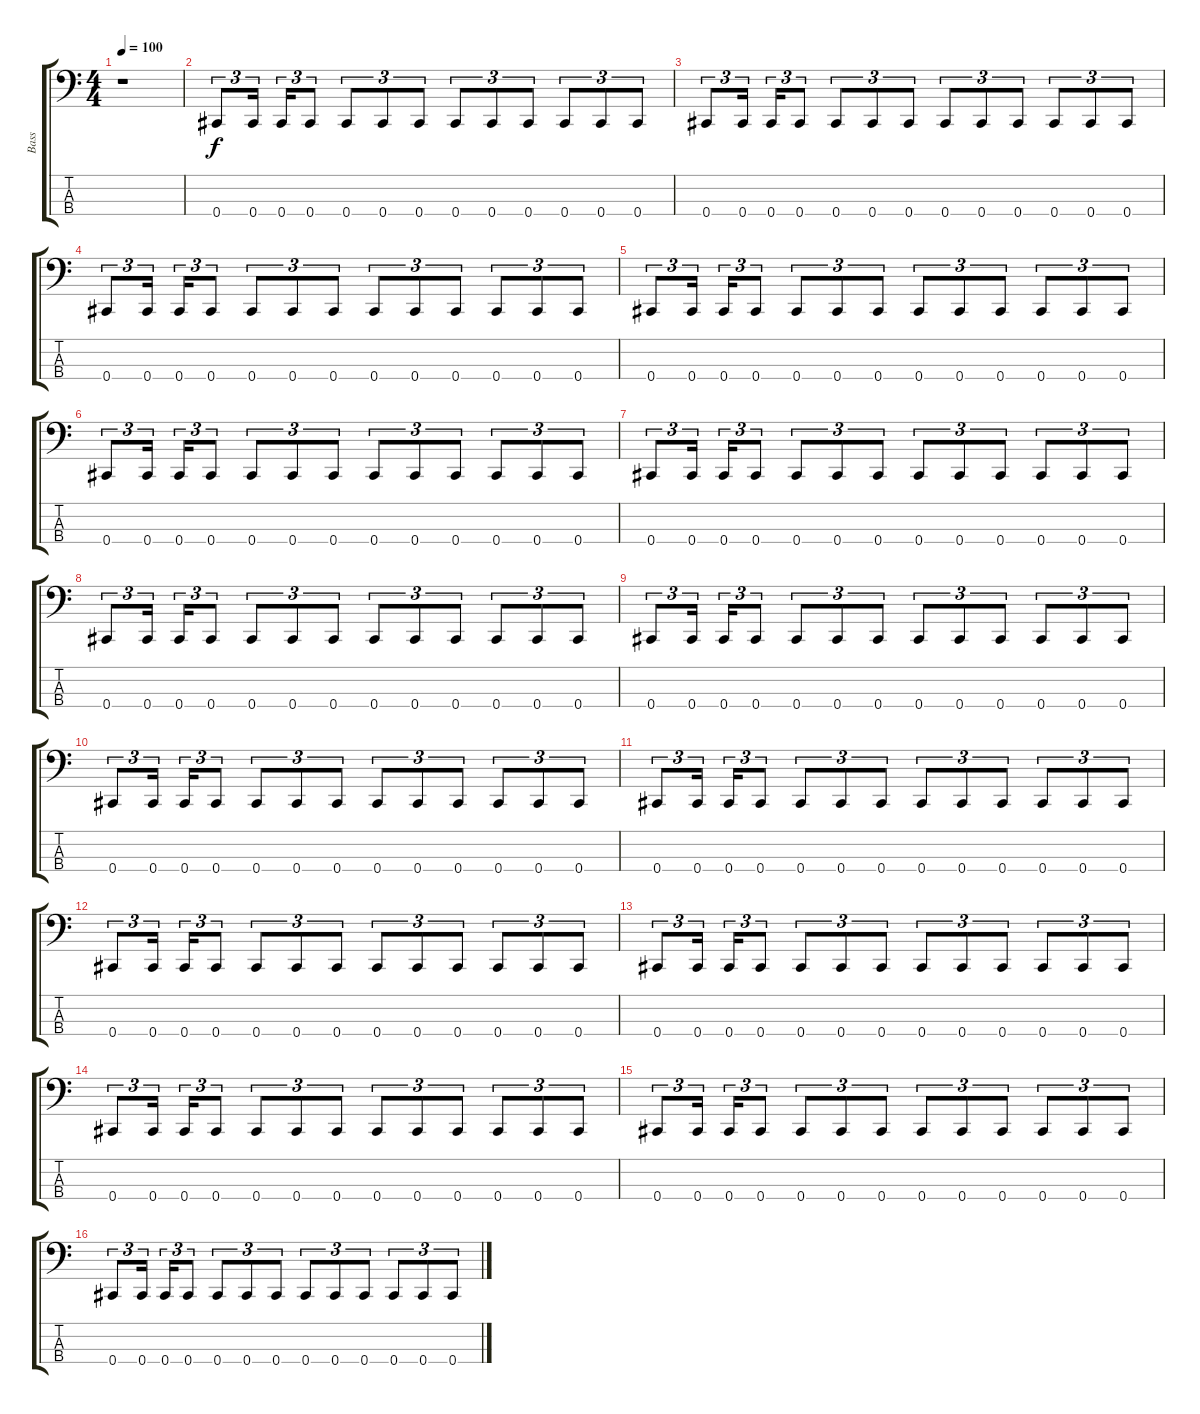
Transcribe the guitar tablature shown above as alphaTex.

\track ("Bass" "Bass") {instrument electricbasspick}
\staff {score tabs}
\tuning (E2 B1 Gb1 Db1) {hide}
\ts (4 4)
\tempo 100
\clef f4
\ks c
r.1{dy f} |
0.4.8{tu (3 2)} 0.4.16{tu (3 2)} 0.4.16{tu (3 2)} 0.4.8{tu (3 2)} 0.4.8{tu (3 2)} 0.4.8{tu (3 2)} 0.4.8{tu (3 2)} 0.4.8{tu (3 2)} 0.4.8{tu (3 2)} 0.4.8{tu (3 2)} 0.4.8{tu (3 2)} 0.4.8{tu (3 2)} 0.4.8{tu (3 2)} |
0.4.8{tu (3 2)} 0.4.16{tu (3 2)} 0.4.16{tu (3 2)} 0.4.8{tu (3 2)} 0.4.8{tu (3 2)} 0.4.8{tu (3 2)} 0.4.8{tu (3 2)} 0.4.8{tu (3 2)} 0.4.8{tu (3 2)} 0.4.8{tu (3 2)} 0.4.8{tu (3 2)} 0.4.8{tu (3 2)} 0.4.8{tu (3 2)} |
0.4.8{tu (3 2)} 0.4.16{tu (3 2)} 0.4.16{tu (3 2)} 0.4.8{tu (3 2)} 0.4.8{tu (3 2)} 0.4.8{tu (3 2)} 0.4.8{tu (3 2)} 0.4.8{tu (3 2)} 0.4.8{tu (3 2)} 0.4.8{tu (3 2)} 0.4.8{tu (3 2)} 0.4.8{tu (3 2)} 0.4.8{tu (3 2)} |
0.4.8{tu (3 2)} 0.4.16{tu (3 2)} 0.4.16{tu (3 2)} 0.4.8{tu (3 2)} 0.4.8{tu (3 2)} 0.4.8{tu (3 2)} 0.4.8{tu (3 2)} 0.4.8{tu (3 2)} 0.4.8{tu (3 2)} 0.4.8{tu (3 2)} 0.4.8{tu (3 2)} 0.4.8{tu (3 2)} 0.4.8{tu (3 2)} |
0.4.8{tu (3 2)} 0.4.16{tu (3 2)} 0.4.16{tu (3 2)} 0.4.8{tu (3 2)} 0.4.8{tu (3 2)} 0.4.8{tu (3 2)} 0.4.8{tu (3 2)} 0.4.8{tu (3 2)} 0.4.8{tu (3 2)} 0.4.8{tu (3 2)} 0.4.8{tu (3 2)} 0.4.8{tu (3 2)} 0.4.8{tu (3 2)} |
0.4.8{tu (3 2)} 0.4.16{tu (3 2)} 0.4.16{tu (3 2)} 0.4.8{tu (3 2)} 0.4.8{tu (3 2)} 0.4.8{tu (3 2)} 0.4.8{tu (3 2)} 0.4.8{tu (3 2)} 0.4.8{tu (3 2)} 0.4.8{tu (3 2)} 0.4.8{tu (3 2)} 0.4.8{tu (3 2)} 0.4.8{tu (3 2)} |
0.4.8{tu (3 2)} 0.4.16{tu (3 2)} 0.4.16{tu (3 2)} 0.4.8{tu (3 2)} 0.4.8{tu (3 2)} 0.4.8{tu (3 2)} 0.4.8{tu (3 2)} 0.4.8{tu (3 2)} 0.4.8{tu (3 2)} 0.4.8{tu (3 2)} 0.4.8{tu (3 2)} 0.4.8{tu (3 2)} 0.4.8{tu (3 2)} |
0.4.8{tu (3 2)} 0.4.16{tu (3 2)} 0.4.16{tu (3 2)} 0.4.8{tu (3 2)} 0.4.8{tu (3 2)} 0.4.8{tu (3 2)} 0.4.8{tu (3 2)} 0.4.8{tu (3 2)} 0.4.8{tu (3 2)} 0.4.8{tu (3 2)} 0.4.8{tu (3 2)} 0.4.8{tu (3 2)} 0.4.8{tu (3 2)} |
0.4.8{tu (3 2)} 0.4.16{tu (3 2)} 0.4.16{tu (3 2)} 0.4.8{tu (3 2)} 0.4.8{tu (3 2)} 0.4.8{tu (3 2)} 0.4.8{tu (3 2)} 0.4.8{tu (3 2)} 0.4.8{tu (3 2)} 0.4.8{tu (3 2)} 0.4.8{tu (3 2)} 0.4.8{tu (3 2)} 0.4.8{tu (3 2)} |
0.4.8{tu (3 2)} 0.4.16{tu (3 2)} 0.4.16{tu (3 2)} 0.4.8{tu (3 2)} 0.4.8{tu (3 2)} 0.4.8{tu (3 2)} 0.4.8{tu (3 2)} 0.4.8{tu (3 2)} 0.4.8{tu (3 2)} 0.4.8{tu (3 2)} 0.4.8{tu (3 2)} 0.4.8{tu (3 2)} 0.4.8{tu (3 2)} |
0.4.8{tu (3 2)} 0.4.16{tu (3 2)} 0.4.16{tu (3 2)} 0.4.8{tu (3 2)} 0.4.8{tu (3 2)} 0.4.8{tu (3 2)} 0.4.8{tu (3 2)} 0.4.8{tu (3 2)} 0.4.8{tu (3 2)} 0.4.8{tu (3 2)} 0.4.8{tu (3 2)} 0.4.8{tu (3 2)} 0.4.8{tu (3 2)} |
0.4.8{tu (3 2)} 0.4.16{tu (3 2)} 0.4.16{tu (3 2)} 0.4.8{tu (3 2)} 0.4.8{tu (3 2)} 0.4.8{tu (3 2)} 0.4.8{tu (3 2)} 0.4.8{tu (3 2)} 0.4.8{tu (3 2)} 0.4.8{tu (3 2)} 0.4.8{tu (3 2)} 0.4.8{tu (3 2)} 0.4.8{tu (3 2)} |
0.4.8{tu (3 2)} 0.4.16{tu (3 2)} 0.4.16{tu (3 2)} 0.4.8{tu (3 2)} 0.4.8{tu (3 2)} 0.4.8{tu (3 2)} 0.4.8{tu (3 2)} 0.4.8{tu (3 2)} 0.4.8{tu (3 2)} 0.4.8{tu (3 2)} 0.4.8{tu (3 2)} 0.4.8{tu (3 2)} 0.4.8{tu (3 2)} |
0.4.8{tu (3 2)} 0.4.16{tu (3 2)} 0.4.16{tu (3 2)} 0.4.8{tu (3 2)} 0.4.8{tu (3 2)} 0.4.8{tu (3 2)} 0.4.8{tu (3 2)} 0.4.8{tu (3 2)} 0.4.8{tu (3 2)} 0.4.8{tu (3 2)} 0.4.8{tu (3 2)} 0.4.8{tu (3 2)} 0.4.8{tu (3 2)} |
0.4.8{tu (3 2)} 0.4.16{tu (3 2)} 0.4.16{tu (3 2)} 0.4.8{tu (3 2)} 0.4.8{tu (3 2)} 0.4.8{tu (3 2)} 0.4.8{tu (3 2)} 0.4.8{tu (3 2)} 0.4.8{tu (3 2)} 0.4.8{tu (3 2)} 0.4.8{tu (3 2)} 0.4.8{tu (3 2)} 0.4.8{tu (3 2)}
